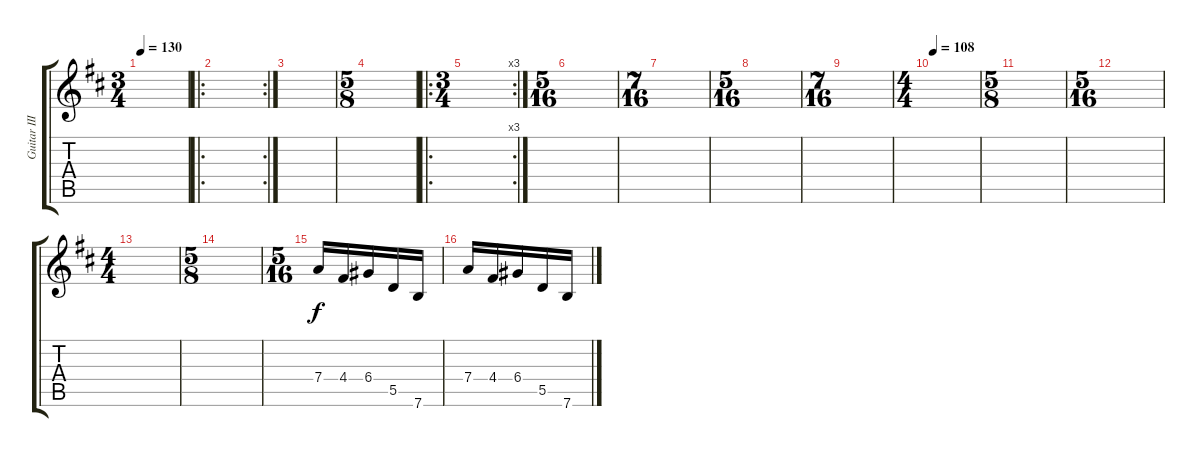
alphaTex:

\track ("Guitar III (Standard Tuning)" "Guitar III") {instrument distortionguitar}
\staff {score tabs}
\tuning (E4 B3 G3 D3 A2 E2) {hide}
\ts (3 4)
\tempo 130
\clef g2
\ks d
|
\ro
\rc 2
|
|
\ts (5 8)
|
\ro
\rc 3
\ts (3 4)
|
\ts (5 16)
|
\ts (7 16)
|
\ts (5 16)
|
\ts (7 16)
|
\ts (4 4)
\tempo 108
|
\ts (5 8)
|
\ts (5 16)
|
\ts (4 4)
|
\ts (5 8)
|
\ts (5 16)
7.4.16{instrument electricguitarclean beam merge} 4.4.16 6.4.16{beam merge} 5.5.16{beam merge} 7.6.16 |
7.4.16{beam merge} 4.4.16 6.4.16{beam merge} 5.5.16{beam merge} 7.6.16
